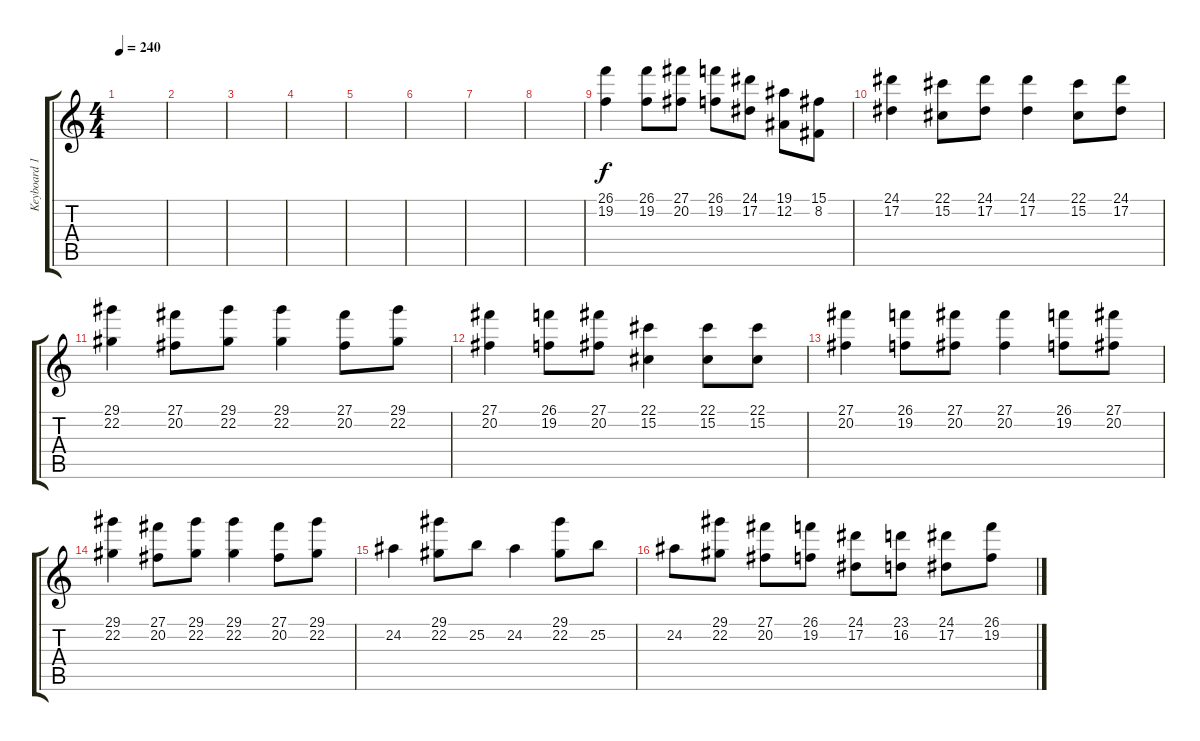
\track ("Keyboard 1" "Keyboard 1") {instrument churchorgan}
\staff {score tabs}
\tuning (Eb4 Bb3 Gb3 Db3 Ab2 Eb2) {hide}
\ts (4 4)
\tempo 240
\clef g2
\ks c
|
|
|
|
|
|
|
|
(26.1 19.2).4{instrument stringensemble1} (26.1 19.2).8 (27.1 20.2).8 (26.1 19.2).8 (24.1 17.2).8 (19.1 12.2).8 (15.1 8.2).8 |
(24.1 17.2).4 (22.1 15.2).8 (24.1 17.2).8 (24.1 17.2).4 (22.1 15.2).8 (24.1 17.2).8 |
(29.1 22.2).4 (27.1 20.2).8 (29.1 22.2).8 (29.1 22.2).4 (27.1 20.2).8 (29.1 22.2).8 |
(27.1 20.2).4 (26.1 19.2).8 (27.1 20.2).8 (22.1 15.2).4 (22.1 15.2).8 (22.1 15.2).8 |
(27.1 20.2).4 (26.1 19.2).8 (27.1 20.2).8 (27.1 20.2).4 (26.1 19.2).8 (27.1 20.2).8 |
(29.1 22.2).4 (27.1 20.2).8 (29.1 22.2).8 (29.1 22.2).4 (27.1 20.2).8 (29.1 22.2).8 |
24.2.4 (29.1 22.2).8 25.2.8 24.2.4 (29.1 22.2).8 25.2.8 |
24.2.8 (29.1 22.2).8 (27.1 20.2).8 (26.1 19.2).8 (24.1 17.2).8 (23.1 16.2).8 (24.1 17.2).8 (26.1 19.2).8
